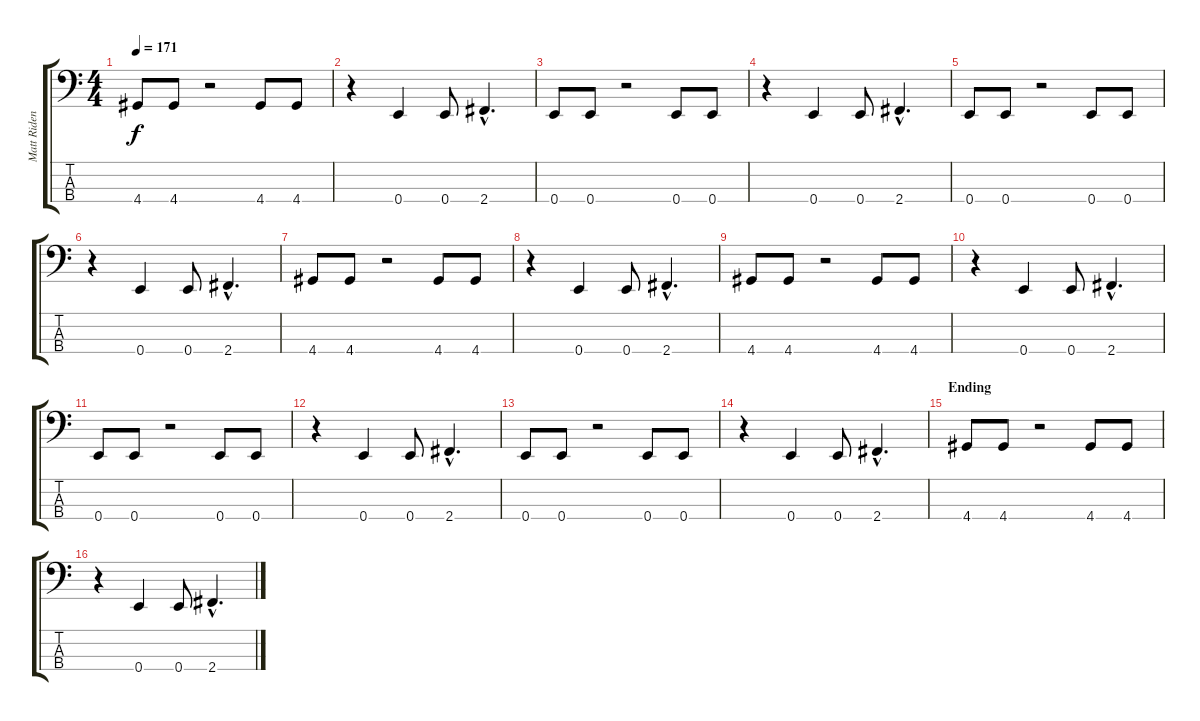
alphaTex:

\track ("Matt Ridenour (Bass)" "Matt Riden") {instrument electricbasspick}
\staff {score tabs}
\tuning (G2 D2 A1 E1) {hide}
\ts (4 4)
\tempo 171
\clef f4
\ks c
4.4.8{dy f} 4.4.8 r.2 4.4.8 4.4.8 |
r.4 0.4.4 0.4.8 2.4{hac}.4{d} |
0.4.8 0.4.8 r.2 0.4.8 0.4.8 |
r.4 0.4.4 0.4.8 2.4{hac}.4{d} |
0.4.8 0.4.8 r.2 0.4.8 0.4.8 |
r.4 0.4.4 0.4.8 2.4{hac}.4{d} |
4.4.8 4.4.8 r.2 4.4.8 4.4.8 |
r.4 0.4.4 0.4.8 2.4{hac}.4{d} |
4.4.8 4.4.8 r.2 4.4.8 4.4.8 |
r.4 0.4.4 0.4.8 2.4{hac}.4{d} |
0.4.8 0.4.8 r.2 0.4.8 0.4.8 |
r.4 0.4.4 0.4.8 2.4{hac}.4{d} |
0.4.8 0.4.8 r.2 0.4.8 0.4.8 |
r.4 0.4.4 0.4.8 2.4{hac}.4{d} |
\section ("" "Ending")
4.4.8 4.4.8 r.2 4.4.8 4.4.8 |
r.4 0.4.4 0.4.8 2.4{hac}.4{d}
